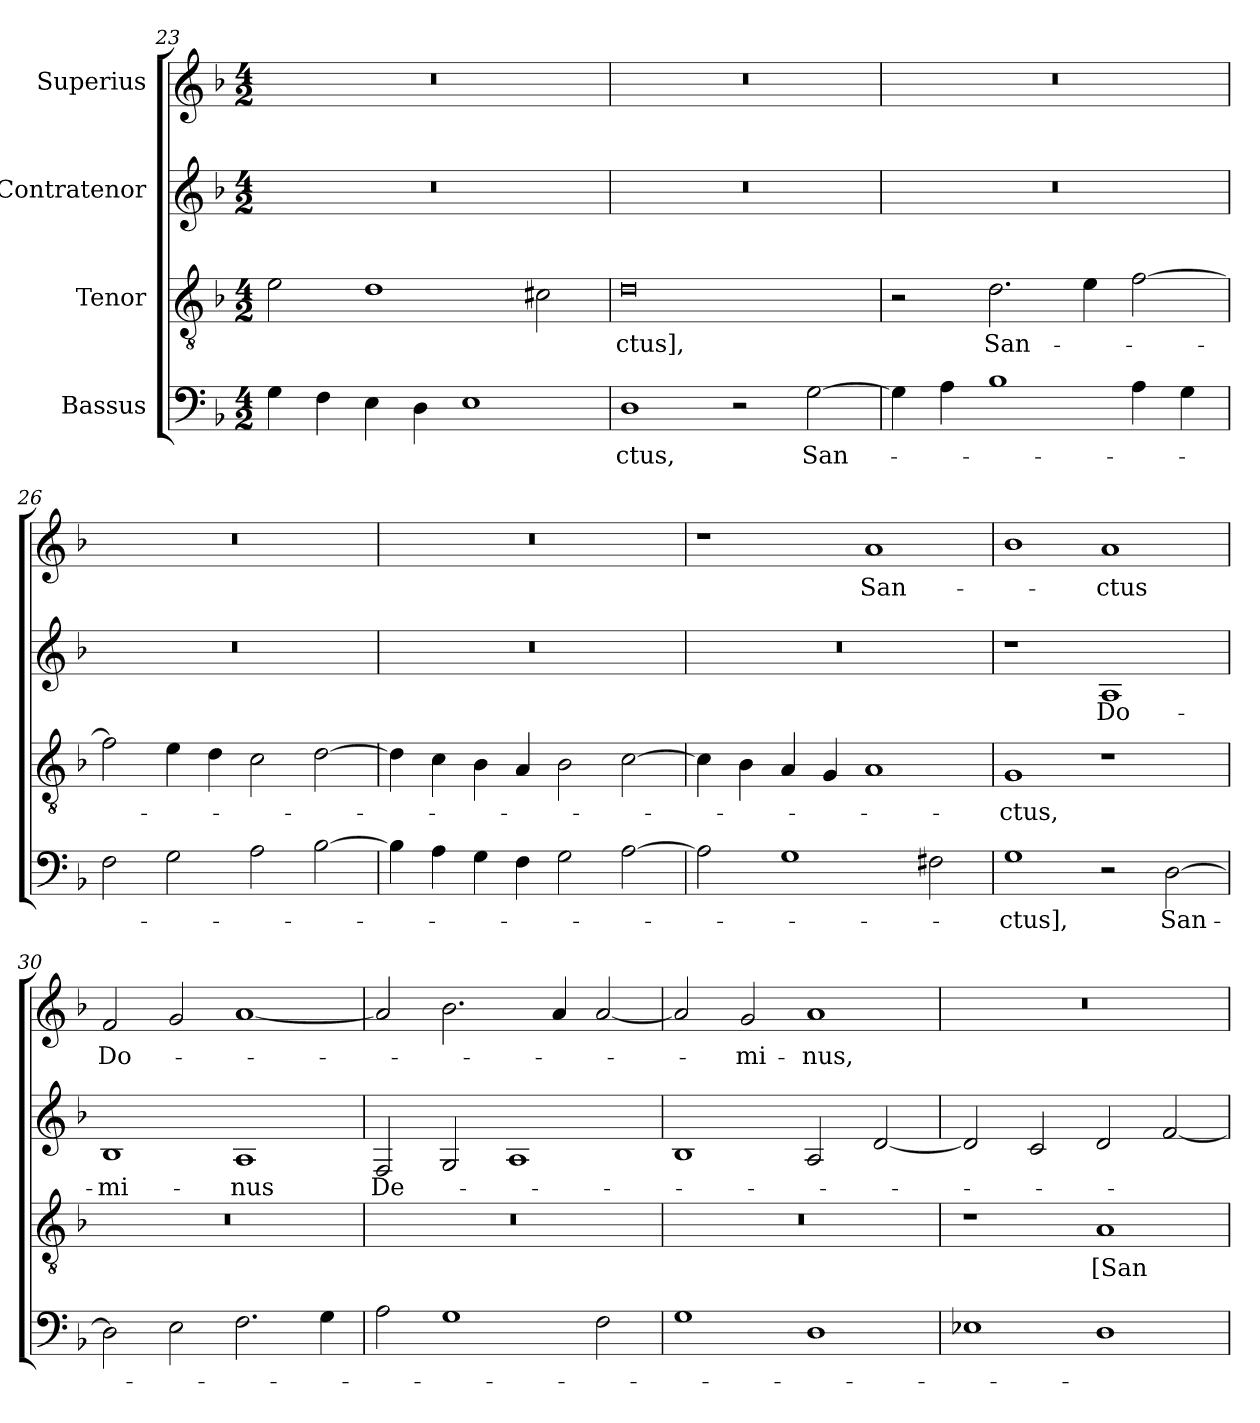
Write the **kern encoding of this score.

**kern	**text	**kern	**text	**kern	**text	**kern	**text
*part4	*part4	*part3	*part3	*part2	*part2	*part1	*part1
*staff4	*staff4	*staff3	*staff3	*staff2	*staff2	*staff1	*staff1
*I"Bassus	*	*I"Tenor	*	*I"Contratenor	*	*I"Superius	*
*clefF4	*	*clefGv2	*	*clefG2	*	*clefG2	*
*k[b-]	*	*k[b-]	*	*k[b-]	*	*k[b-]	*
*M4/2	*	*M4/2	*	*M4/2	*	*M4/2	*
=23	=23	=23	=23	=23	=23	=23	=23
4G\	.	2e\	.	0r	.	0r	.
4F\	.	.	.	.	.	.	.
4E\	.	1d\	.	.	.	.	.
4D\	.	.	.	.	.	.	.
1E\	.	.	.	.	.	.	.
.	.	2c#X\	.	.	.	.	.
=24	=24	=24	=24	=24	=24	=24	=24
1D\	-ctus,	0d\	-ctus],	0r	.	0r	.
2r	.	.	.	.	.	.	.
[2G\	San-	.	.	.	.	.	.
=25	=25	=25	=25	=25	=25	=25	=25
4G\]	.	2r	.	0r	.	0r	.
4A\	.	.	.	.	.	.	.
1B-\	.	2.d\	San-	.	.	.	.
.	.	4e\	.	.	.	.	.
4A\	.	[2f\	.	.	.	.	.
4G\	.	.	.	.	.	.	.
=26	=26	=26	=26	=26	=26	=26	=26
2F\	.	2f\]	.	0r	.	0r	.
2G\	.	4e\	.	.	.	.	.
.	.	4d\	.	.	.	.	.
2A\	.	2c\	.	.	.	.	.
[2B-\	.	[2d\	.	.	.	.	.
=27	=27	=27	=27	=27	=27	=27	=27
4B-\]	.	4d\]	.	0r	.	0r	.
4A\	.	4c\	.	.	.	.	.
4G\	.	4B-\	.	.	.	.	.
4F\	.	4A/	.	.	.	.	.
2G\	.	2B-\	.	.	.	.	.
[2A\	.	[2c\	.	.	.	.	.
=28	=28	=28	=28	=28	=28	=28	=28
2A\]	.	4c\]	.	0r	.	1r	.
.	.	4B-\	.	.	.	.	.
1G\	.	4A/	.	.	.	.	.
.	.	4G/	.	.	.	.	.
.	.	1A/	.	.	.	1a/	San-
2F#X\	.	.	.	.	.	.	.
=29	=29	=29	=29	=29	=29	=29	=29
1G\	-ctus],	1G/	-ctus,	1r	.	1b-\	.
2r	.	1r	.	1A/	Do-	1a/	-ctus
[2D\	San-	.	.	.	.	.	.
=30	=30	=30	=30	=30	=30	=30	=30
2D\]	.	0r	.	1B-/	-mi-	2f/	Do-
2E\	.	.	.	.	.	2g/	.
2.F\	.	.	.	1A/	-nus	[1a/	.
4G\	.	.	.	.	.	.	.
=31	=31	=31	=31	=31	=31	=31	=31
2A\	.	0r	.	2F/	De-	2a/]	.
1G\	.	.	.	2G/	.	2.b-\	.
.	.	.	.	1A/	.	.	.
.	.	.	.	.	.	4a/	.
2F\	.	.	.	.	.	[2a/	.
=32	=32	=32	=32	=32	=32	=32	=32
1G\	.	0r	.	1B-/	.	2a/]	.
.	.	.	.	.	.	2g/	-mi-
1D\	.	.	.	2A/	.	1a/	-nus,
.	.	.	.	[2d/	.	.	.
=33	=33	=33	=33	=33	=33	=33	=33
1E-X\	.	1r	.	2d/]	.	0r	.
.	.	.	.	2c/	.	.	.
1D\	.	1A/	[San-	2d/	.	.	.
.	.	.	.	[2f/	.	.	.
=	=	=	=	=	=	=	=
*-	*-	*-	*-	*-	*-	*-	*-
